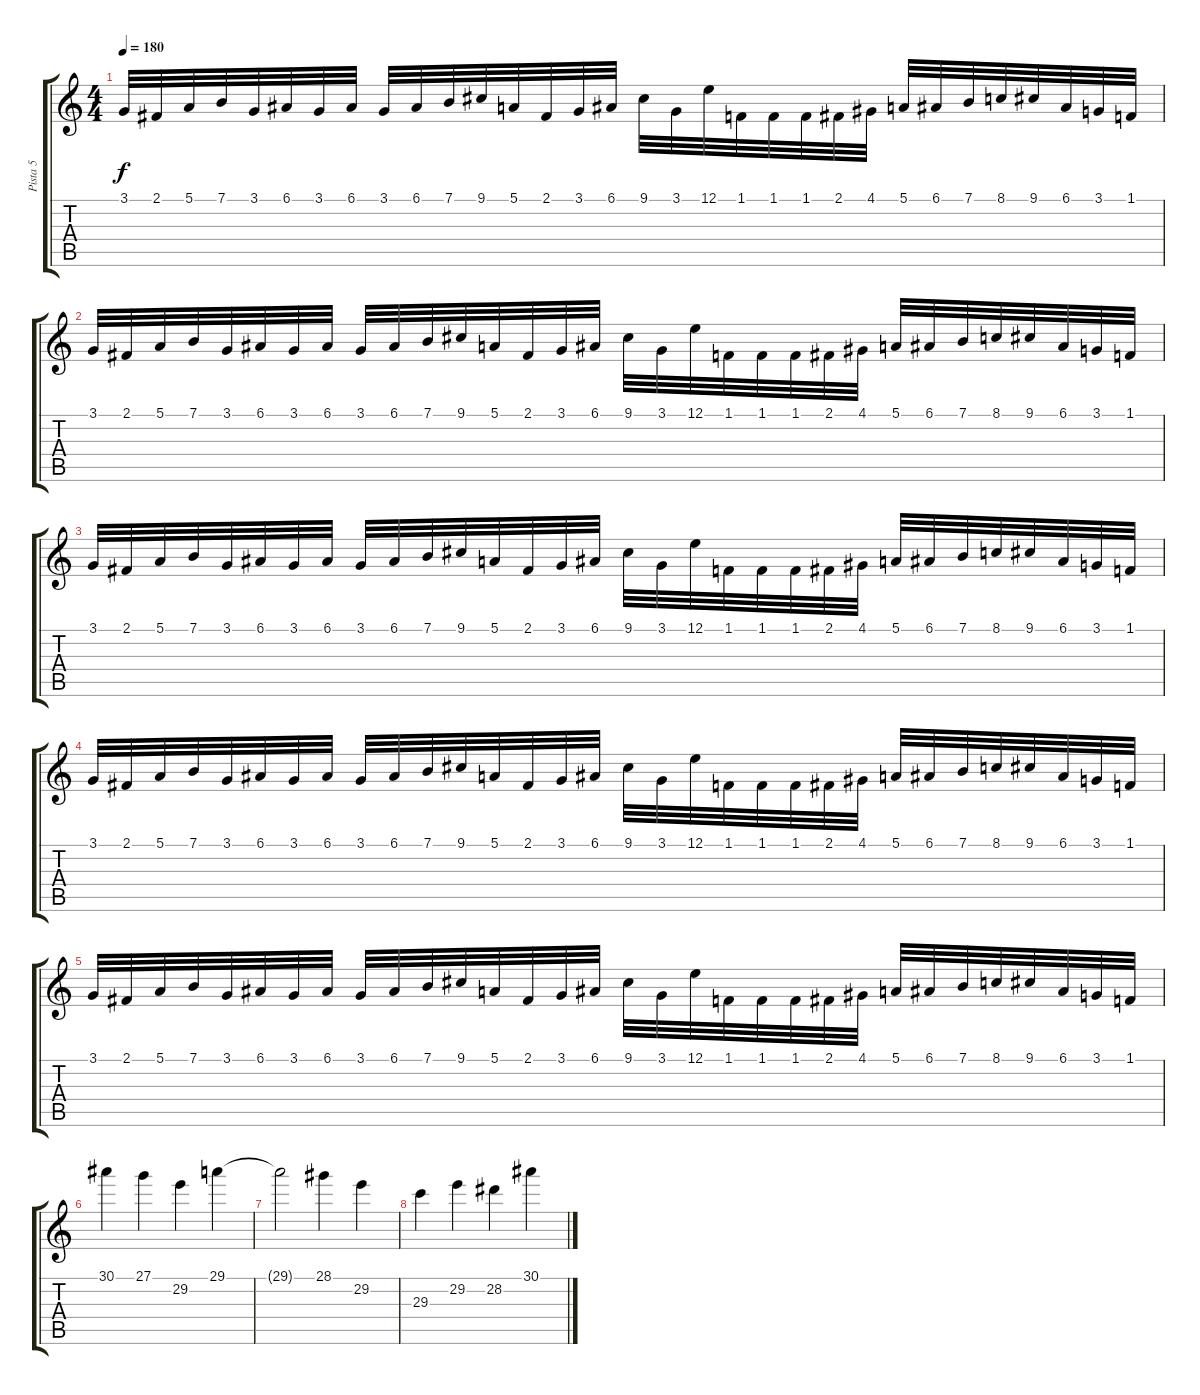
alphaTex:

\track ("Pista 5" "Pista 5") {instrument taikodrum}
\staff {score tabs}
\tuning (E4 B3 G3 D3 A2 E2) {hide}
\ts (4 4)
\tempo 180
\clef g2
\ks c
3.1.32{dy f} 2.1.32 5.1.32 7.1.32 3.1.32 6.1.32 3.1.32 6.1.32 3.1.32 6.1.32 7.1.32 9.1.32 5.1.32 2.1.32 3.1.32 6.1.32 9.1.32 3.1.32 12.1.32 1.1.32 1.1.32 1.1.32 2.1.32 4.1.32 5.1.32 6.1.32 7.1.32 8.1.32 9.1.32 6.1.32 3.1.32 1.1.32 |
3.1.32 2.1.32 5.1.32 7.1.32 3.1.32 6.1.32 3.1.32 6.1.32 3.1.32 6.1.32 7.1.32 9.1.32 5.1.32 2.1.32 3.1.32 6.1.32 9.1.32 3.1.32 12.1.32 1.1.32 1.1.32 1.1.32 2.1.32 4.1.32 5.1.32 6.1.32 7.1.32 8.1.32 9.1.32 6.1.32 3.1.32 1.1.32 |
3.1.32 2.1.32 5.1.32 7.1.32 3.1.32 6.1.32 3.1.32 6.1.32 3.1.32 6.1.32 7.1.32 9.1.32 5.1.32 2.1.32 3.1.32 6.1.32 9.1.32 3.1.32 12.1.32 1.1.32 1.1.32 1.1.32 2.1.32 4.1.32 5.1.32 6.1.32 7.1.32 8.1.32 9.1.32 6.1.32 3.1.32 1.1.32 |
3.1.32 2.1.32 5.1.32 7.1.32 3.1.32 6.1.32 3.1.32 6.1.32 3.1.32 6.1.32 7.1.32 9.1.32 5.1.32 2.1.32 3.1.32 6.1.32 9.1.32 3.1.32 12.1.32 1.1.32 1.1.32 1.1.32 2.1.32 4.1.32 5.1.32 6.1.32 7.1.32 8.1.32 9.1.32 6.1.32 3.1.32 1.1.32 |
3.1.32 2.1.32 5.1.32 7.1.32 3.1.32 6.1.32 3.1.32 6.1.32 3.1.32 6.1.32 7.1.32 9.1.32 5.1.32 2.1.32 3.1.32 6.1.32 9.1.32 3.1.32 12.1.32 1.1.32 1.1.32 1.1.32 2.1.32 4.1.32 5.1.32 6.1.32 7.1.32 8.1.32 9.1.32 6.1.32 3.1.32 1.1.32 |
30.1.4 27.1.4 29.2.4 29.1.4 |
29.1{t}.2 28.1.4 29.2.4 |
29.3.4 29.2.4 28.2.4 30.1.4
